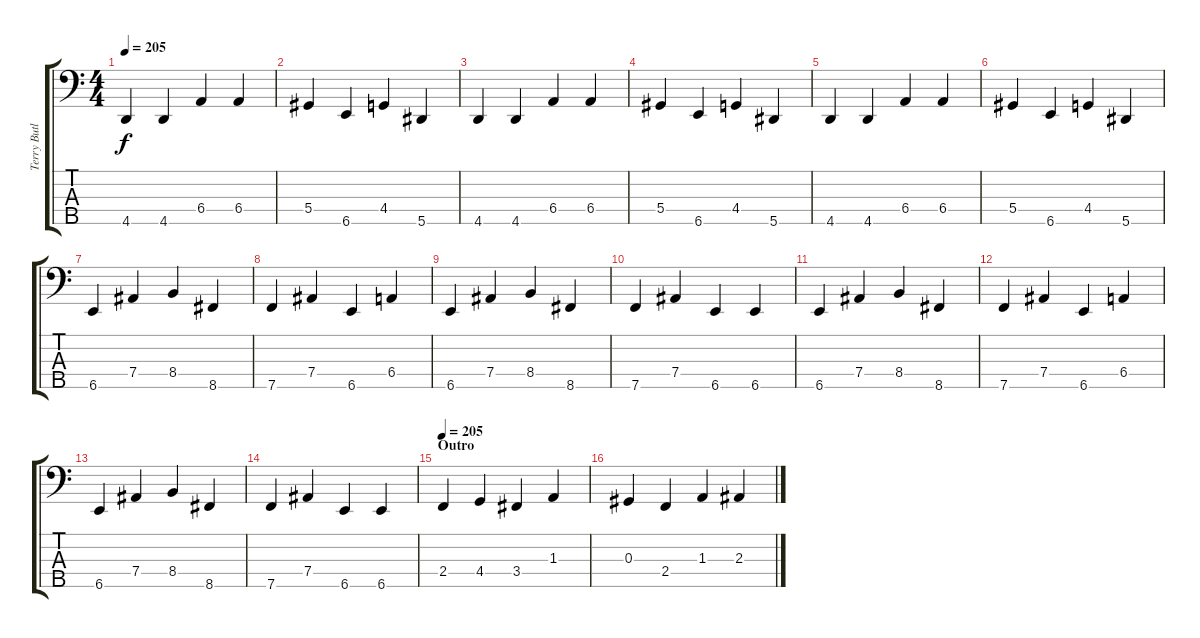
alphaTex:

\track ("Terry Butler - Bass" "Terry Butl") {instrument electricbassfinger}
\staff {score tabs}
\tuning (Gb2 Db2 Ab1 Eb1 Bb0) {hide}
\ts (4 4)
\tempo 205
\clef f4
\ks c
4.5.4{dy f} 4.5.4 6.4.4 6.4.4 |
5.4.4 6.5.4 4.4.4 5.5.4 |
4.5.4 4.5.4 6.4.4 6.4.4 |
5.4.4 6.5.4 4.4.4 5.5.4 |
4.5.4 4.5.4 6.4.4 6.4.4 |
5.4.4 6.5.4 4.4.4 5.5.4 |
6.5.4 7.4.4 8.4.4 8.5.4 |
7.5.4 7.4.4 6.5.4 6.4.4 |
6.5.4 7.4.4 8.4.4 8.5.4 |
7.5.4 7.4.4 6.5.4 6.5.4 |
6.5.4 7.4.4 8.4.4 8.5.4 |
7.5.4 7.4.4 6.5.4 6.4.4 |
6.5.4 7.4.4 8.4.4 8.5.4 |
7.5.4 7.4.4 6.5.4 6.5.4 |
\section ("" "Outro")
\tempo 205
2.4.4 4.4.4 3.4.4 1.3.4 |
0.3.4 2.4.4 1.3.4 2.3.4
